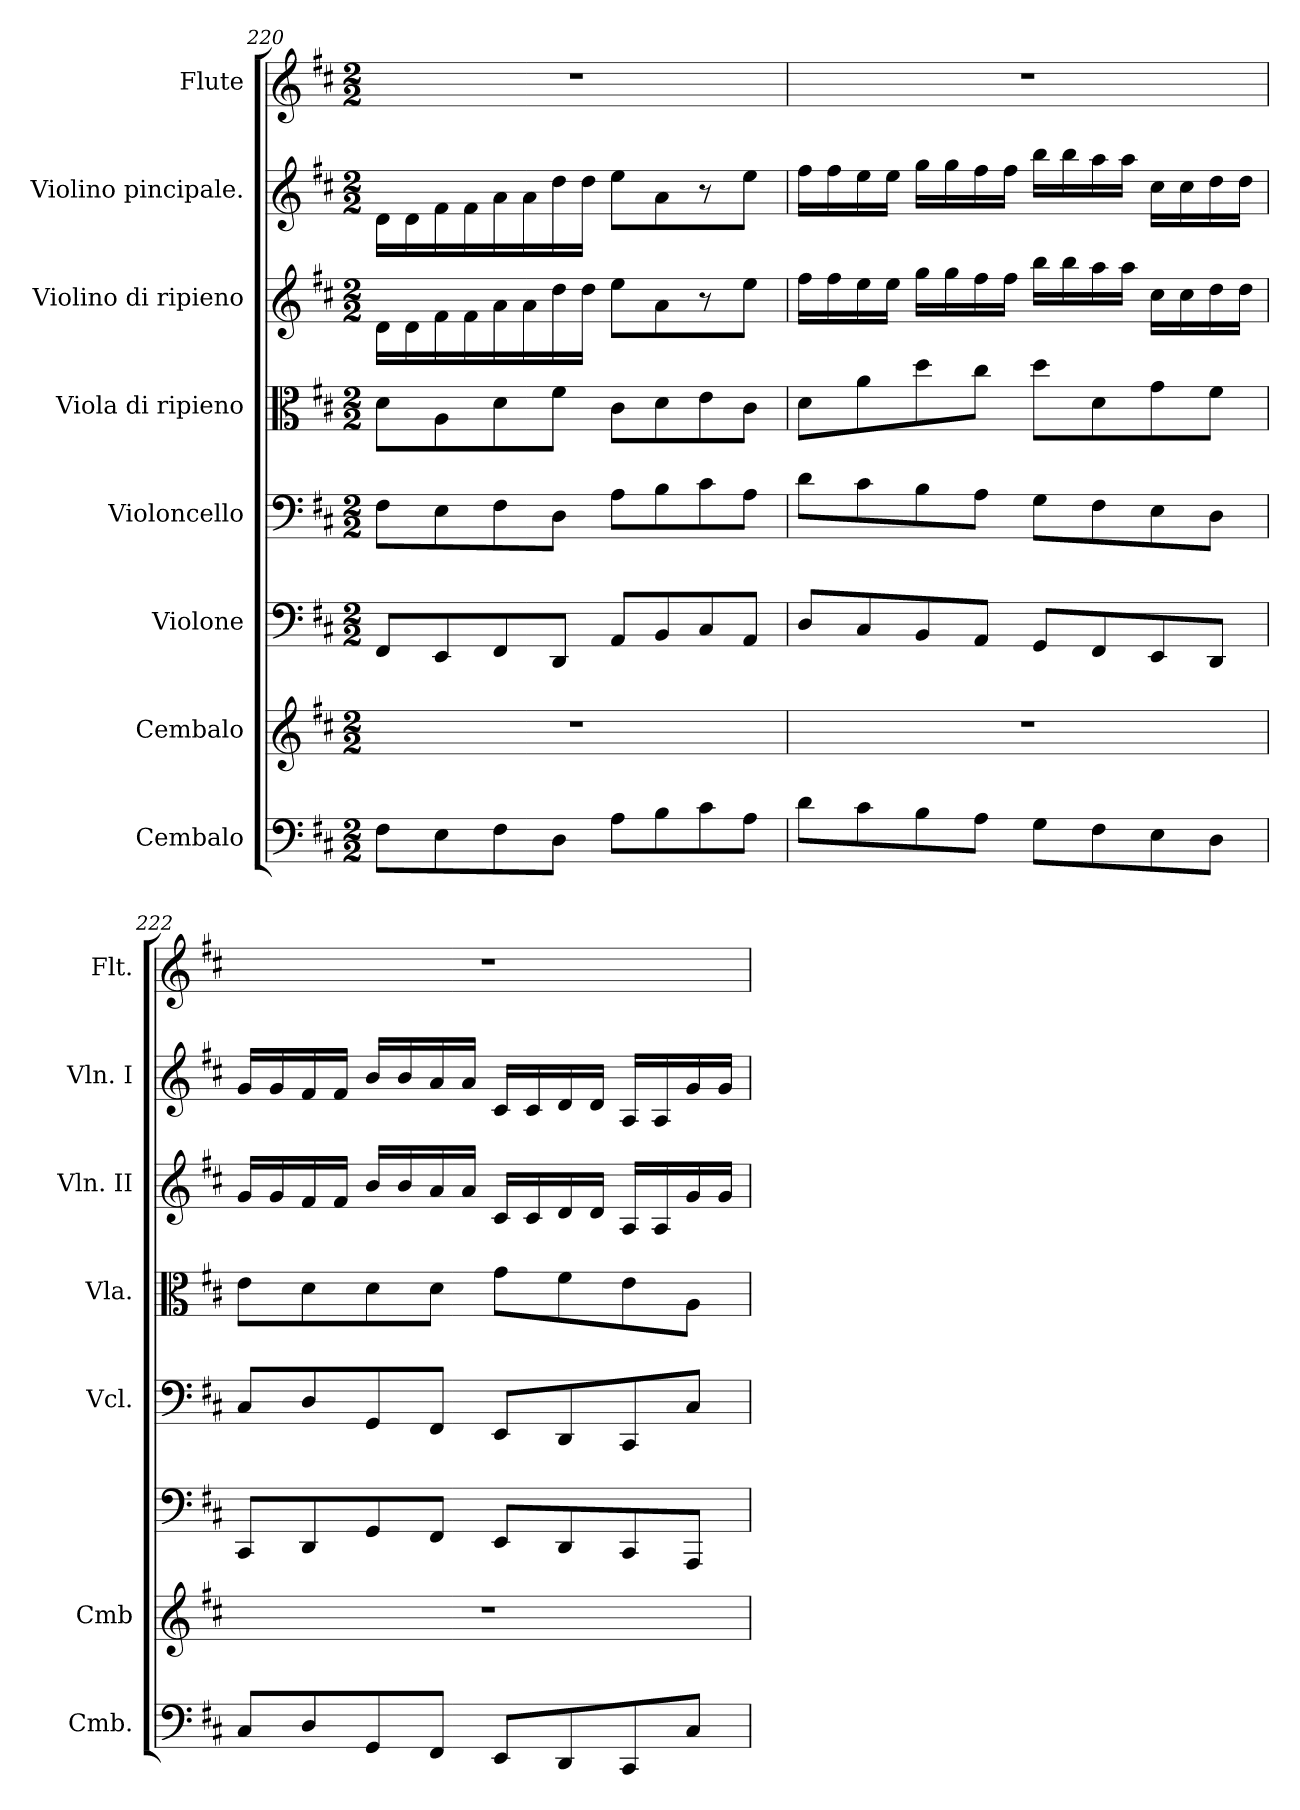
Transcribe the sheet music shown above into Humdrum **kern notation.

**kern	**kern	**kern	**kern	**kern	**kern	**kern	**kern
*part8	*part7	*part6	*part5	*part4	*part3	*part2	*part1
*staff8	*staff7	*staff6	*staff5	*staff4	*staff3	*staff2	*staff1
*I"Cembalo	*I"Cembalo	*I"Violone	*I"Violoncello	*I"Viola di ripieno	*I"Violino di ripieno	*I"Violino pincipale.	*I"Flute
*I'Cmb.	*I'Cmb	*	*I'Vcl.	*I'Vla.	*I'Vln. II	*I'Vln. I	*I'Flt.
*clefF4	*clefG2	*clefF4	*clefF4	*clefC3	*clefG2	*clefG2	*clefG2
*	*	*ITrd7c12	*	*	*	*	*
*k[f#c#]	*k[f#c#]	*k[f#c#]	*k[f#c#]	*k[f#c#]	*k[f#c#]	*k[f#c#]	*k[f#c#]
*D:	*D:	*D:	*D:	*D:	*D:	*D:	*D:
*M2/2	*M2/2	*M2/2	*M2/2	*M2/2	*M2/2	*M2/2	*M2/2
=220	=220	=220	=220	=220	=220	=220	=220
8F#\L	1r	8FFF#/L	8F#\L	8d\L	16d\LL	16d\LL	1r
.	.	.	.	.	16d\	16d\	.
8E\	.	8EEE/	8E\	8A\	16f#\	16f#\	.
.	.	.	.	.	16f#\	16f#\	.
8F#\	.	8FFF#/	8F#\	8d\	16a\	16a\	.
.	.	.	.	.	16a\	16a\	.
8D\J	.	8DDD/J	8D\J	8f#\J	16dd\	16dd\	.
.	.	.	.	.	16dd\JJ	16dd\JJ	.
8A\L	.	8AAA/L	8A\L	8c#\L	8ee\L	8ee\L	.
8B\	.	8BBB/	8B\	8d\	8a\	8a\	.
8c#\	.	8CC#/	8c#\	8e\	8r	8r	.
8A\J	.	8AAA/J	8A\J	8c#\J	8ee\J	8ee\J	.
=221	=221	=221	=221	=221	=221	=221	=221
8d\L	1r	8DD/L	8d\L	8d\L	16ff#\LL	16ff#\LL	1r
.	.	.	.	.	16ff#\	16ff#\	.
8c#\	.	8CC#/	8c#\	8a\	16ee\	16ee\	.
.	.	.	.	.	16ee\JJ	16ee\JJ	.
8B\	.	8BBB/	8B\	8dd\	16gg\LL	16gg\LL	.
.	.	.	.	.	16gg\	16gg\	.
8A\J	.	8AAA/J	8A\J	8cc#\J	16ff#\	16ff#\	.
.	.	.	.	.	16ff#\JJ	16ff#\JJ	.
8G\L	.	8GGG/L	8G\L	8dd\L	16bb\LL	16bb\LL	.
.	.	.	.	.	16bb\	16bb\	.
8F#\	.	8FFF#/	8F#\	8d\	16aa\	16aa\	.
.	.	.	.	.	16aa\JJ	16aa\JJ	.
8E\	.	8EEE/	8E\	8g\	16cc#\LL	16cc#\LL	.
.	.	.	.	.	16cc#\	16cc#\	.
8D\J	.	8DDD/J	8D\J	8f#\J	16dd\	16dd\	.
.	.	.	.	.	16dd\JJ	16dd\JJ	.
!!LO:LB:g=z
=222	=222	=222	=222	=222	=222	=222	=222
8C#/L	1r	8CCC#/L	8C#/L	8e\L	16g/LL	16g/LL	1r
.	.	.	.	.	16g/	16g/	.
8D/	.	8DDD/	8D/	8d\	16f#/	16f#/	.
.	.	.	.	.	16f#/JJ	16f#/JJ	.
8GG/	.	8GGG/	8GG/	8d\	16b/LL	16b/LL	.
.	.	.	.	.	16b/	16b/	.
8FF#/J	.	8FFF#/J	8FF#/J	8d\J	16a/	16a/	.
.	.	.	.	.	16a/JJ	16a/JJ	.
8EE/L	.	8EEE/L	8EE/L	8g\L	16c#/LL	16c#/LL	.
.	.	.	.	.	16c#/	16c#/	.
8DD/	.	8DDD/	8DD/	8f#\	16d/	16d/	.
.	.	.	.	.	16d/JJ	16d/JJ	.
8CC#/	.	8CCC#/	8CC#/	8e\	16A/LL	16A/LL	.
.	.	.	.	.	16A/	16A/	.
8C#/J	.	8AAAA/J	8C#/J	8A\J	16g/	16g/	.
.	.	.	.	.	16g/JJ	16g/JJ	.
=	=	=	=	=	=	=	=
*-	*-	*-	*-	*-	*-	*-	*-
